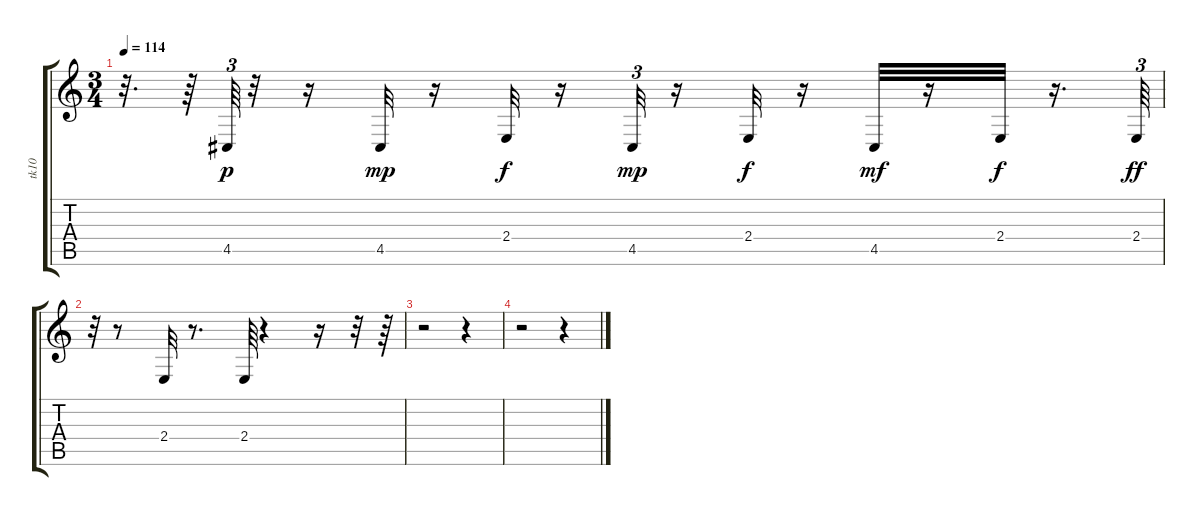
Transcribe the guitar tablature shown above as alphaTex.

\track ("tk10" "tk10") {instrument acousticgrandpiano}
\staff {score tabs}
\tuning (E4 B3 G3 D3 A2 E2) {hide}
\ts (3 4)
\tempo 114
\clef g2
\ks c
r.32{d dy p} r.64 4.5.64{tu (3 2)} r.32 r.16 4.5.32{dy mp} r.16 2.4.32{dy f} r.16 4.5.32{tu (3 2) dy mp} r.16 2.4.32{dy f} r.16 4.5.32{dy mf} r.16 2.4.32{dy f} r.16{d} 2.4.64{tu (3 2) dy ff} |
r.32{tu (3 2)} r.8 2.4.32 r.8{d} 2.4.64 r.4 r.16 r.32 r.64 |
r.2 r.4 |
r.2 r.4
